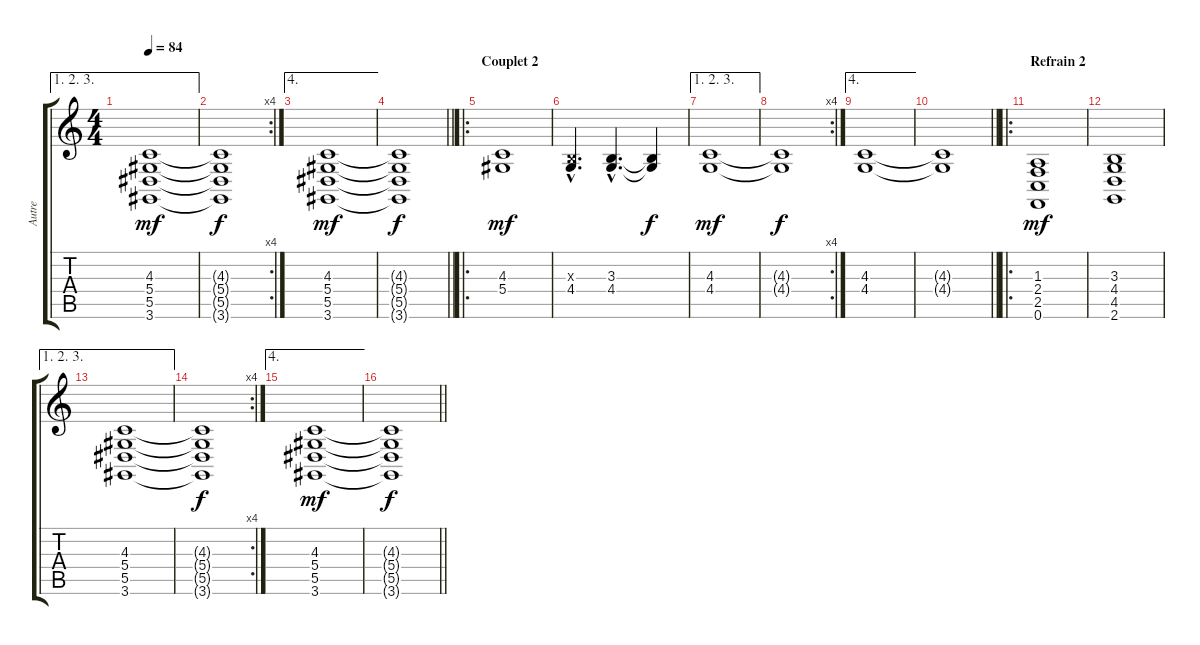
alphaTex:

\track ("Autre" "Autre") {instrument stringensemble1}
\staff {score tabs}
\tuning (F4 C4 Ab3 Eb3 Bb2 F2) {hide}
\ae (1 2 3)
\ts (4 4)
\tempo 84
\clef g2
\ks c
(4.3 5.4 5.5 3.6).1{dy mf} |
\rc 4
(4.3{t} 5.4{t} 5.5{t} 3.6{t}).1{dy f} |
\ae 4
(4.3 5.4 5.5 3.6).1{dy mf} |
\barLineRight lightlight
(4.3{t} 5.4{t} 5.5{t} 3.6{t}).1{dy f} |
\ro
\section ("" "Couplet 2")
(4.3 5.4).1{dy mf} |
(3.3{hac x} 4.4{hac}).4{d} (3.3{hac} 4.4{hac}).4{d} (3.3{t} 4.4{t}).4{dy f} |
\ae (1 2 3)
(4.3 4.4).1{dy mf} |
\rc 4
(4.3{t} 4.4{t}).1{dy f} |
\ae 4
(4.3 4.4).1 |
\barLineRight lightlight
(4.3{t} 4.4{t}).1 |
\ro
\section ("" "Refrain 2")
(1.3 2.4 2.5 0.6).1{dy mf} |
(3.3 4.4 4.5 2.6).1 |
\ae (1 2 3)
(4.3 5.4 5.5 3.6).1 |
\rc 4
(4.3{t} 5.4{t} 5.5{t} 3.6{t}).1{dy f} |
\ae 4
(4.3 5.4 5.5 3.6).1{dy mf} |
\barLineRight lightlight
(4.3{t} 5.4{t} 5.5{t} 3.6{t}).1{dy f}
